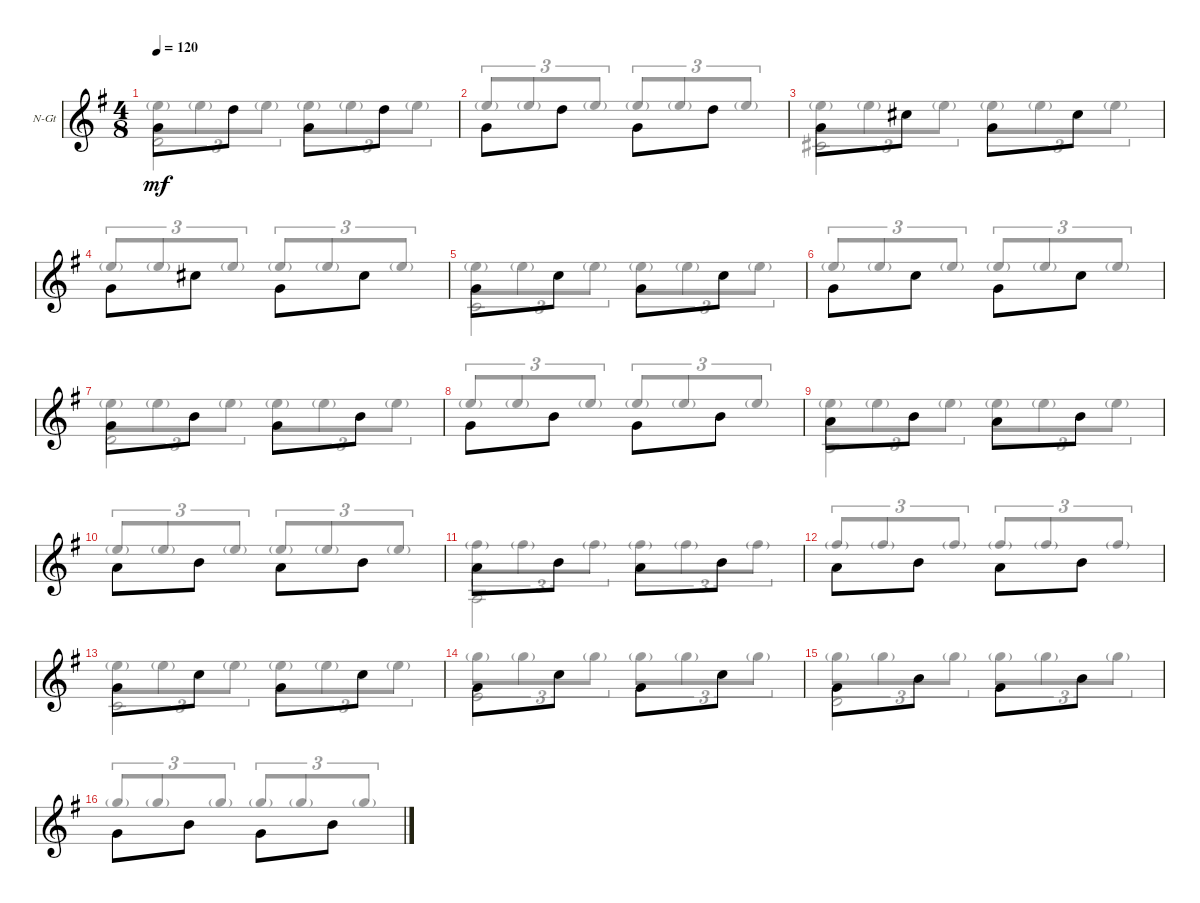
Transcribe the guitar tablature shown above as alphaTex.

\defaultSystemsLayout 4
\bracketExtendMode groupsimilarinstruments
\firstSystemTrackNameOrientation horizontal
\otherSystemsTrackNameOrientation horizontal
\track ("Nylon Guitar" "N-Gt") {instrument acousticguitarnylon}
\staff {score}
\tuning (E4 B3 G3 D3 A2 E2)
\voice
\ts (4 8)
\tempo 120
\clef g2
\scale
1.1715
\ks g
0.3.8{dy mf instrument acousticguitarnylon beam invert} 3.2.8 0.3.8{beam invert} 3.2.8 |
\scale
0.91425 0.3.8{beam invert} 3.2.8 0.3.8{beam invert} 3.2.8 |
\scale
0.91425 0.3.8{beam invert} 2.2.8 0.3.8{beam invert} 2.2.8 |
\scale
1.11097 0.3.8{beam invert} 2.2.8 0.3.8{beam invert} 2.2.8 |
\scale
0.944515 0.3.8{beam invert} 1.2.8 0.3.8{beam invert} 1.2.8 |
\scale
0.944515 0.3.8{beam invert} 1.2.8 0.3.8{beam invert} 1.2.8 |
\scale
1.11097 0.3.8{beam invert} 0.2.8 0.3.8{beam invert} 0.2.8 |
\scale
0.944515 0.3.8{beam invert} 0.2.8 0.3.8{beam invert} 0.2.8 |
\scale
0.944515 2.3.8{beam invert} 0.2.8 2.3.8{beam invert} 0.2.8 |
\scale
1.11097 2.3.8{beam invert} 0.2.8 2.3.8{beam invert} 0.2.8 |
\scale
0.944515 2.3.8{beam invert} 0.2.8 2.3.8{beam invert} 0.2.8 |
\scale
0.944515 2.3.8{beam invert} 0.2.8 2.3.8{beam invert} 0.2.8 |
\scale
1.11097 0.3.8{beam invert} 1.2.8 0.3.8{beam invert} 1.2.8 |
\scale
0.944515 0.3.8{beam invert} 1.2.8 0.3.8{beam invert} 1.2.8 |
\scale
0.944515 0.3.8{beam invert} 0.2.8 0.3.8{beam invert} 0.2.8 |
\scale
1.11097 0.3.8{beam invert} 0.2.8 0.3.8{beam invert} 0.2.8
\voice
\clef g2
\ottava regular
\simile none
\scale
1.1715
\ks g
0.1{g}.8{tu (3 2) dy mf} 0.1{g}.8{tu (3 2)} 0.1{g}.8{tu (3 2)} 0.1{g}.8{tu (3 2)} 0.1{g}.8{tu (3 2)} 0.1{g}.8{tu (3 2)} |
\scale
0.91425 0.1{g}.8{tu (3 2) beam invert} 0.1{g}.8{tu (3 2)} 0.1{g}.8{tu (3 2)} 0.1{g}.8{tu (3 2) beam invert} 0.1{g}.8{tu (3 2)} 0.1{g}.8{tu (3 2)} |
\scale
0.91425 0.1{g}.8{tu (3 2)} 0.1{g}.8{tu (3 2)} 0.1{g}.8{tu (3 2)} 0.1{g}.8{tu (3 2)} 0.1{g}.8{tu (3 2)} 0.1{g}.8{tu (3 2)} |
\scale
1.11097 0.1{g}.8{tu (3 2) beam invert} 0.1{g}.8{tu (3 2)} 0.1{g}.8{tu (3 2)} 0.1{g}.8{tu (3 2) beam invert} 0.1{g}.8{tu (3 2)} 0.1{g}.8{tu (3 2)} |
\scale
0.944515 0.1{g}.8{tu (3 2)} 0.1{g}.8{tu (3 2)} 0.1{g}.8{tu (3 2)} 0.1{g}.8{tu (3 2)} 0.1{g}.8{tu (3 2)} 0.1{g}.8{tu (3 2)} |
\scale
0.944515 0.1{g}.8{tu (3 2) beam invert} 0.1{g}.8{tu (3 2)} 0.1{g}.8{tu (3 2)} 0.1{g}.8{tu (3 2) beam invert} 0.1{g}.8{tu (3 2)} 0.1{g}.8{tu (3 2)} |
\scale
1.11097 0.1{g}.8{tu (3 2)} 0.1{g}.8{tu (3 2)} 0.1{g}.8{tu (3 2)} 0.1{g}.8{tu (3 2)} 0.1{g}.8{tu (3 2)} 0.1{g}.8{tu (3 2)} |
\scale
0.944515 0.1{g}.8{tu (3 2) beam invert} 0.1{g}.8{tu (3 2)} 0.1{g}.8{tu (3 2)} 0.1{g}.8{tu (3 2) beam invert} 0.1{g}.8{tu (3 2)} 0.1{g}.8{tu (3 2)} |
\scale
0.944515 0.1{g}.8{tu (3 2)} 0.1{g}.8{tu (3 2)} 0.1{g}.8{tu (3 2)} 0.1{g}.8{tu (3 2)} 0.1{g}.8{tu (3 2)} 0.1{g}.8{tu (3 2)} |
\scale
1.11097 0.1{g}.8{tu (3 2) beam invert} 0.1{g}.8{tu (3 2)} 0.1{g}.8{tu (3 2)} 0.1{g}.8{tu (3 2) beam invert} 0.1{g}.8{tu (3 2)} 0.1{g}.8{tu (3 2)} |
\scale
0.944515 2.1{g}.8{tu (3 2)} 2.1{g}.8{tu (3 2)} 2.1{g}.8{tu (3 2)} 2.1{g}.8{tu (3 2)} 2.1{g}.8{tu (3 2)} 2.1{g}.8{tu (3 2)} |
\scale
0.944515 2.1{g}.8{tu (3 2) beam invert} 2.1{g}.8{tu (3 2)} 2.1{g}.8{tu (3 2)} 2.1{g}.8{tu (3 2) beam invert} 2.1{g}.8{tu (3 2)} 2.1{g}.8{tu (3 2)} |
\scale
1.11097 0.1{g}.8{tu (3 2)} 0.1{g}.8{tu (3 2)} 0.1{g}.8{tu (3 2)} 0.1{g}.8{tu (3 2)} 0.1{g}.8{tu (3 2)} 0.1{g}.8{tu (3 2)} |
\scale
0.944515 3.1{g}.8{tu (3 2)} 3.1{g}.8{tu (3 2)} 3.1{g}.8{tu (3 2)} 3.1{g}.8{tu (3 2)} 3.1{g}.8{tu (3 2)} 3.1{g}.8{tu (3 2)} |
\scale
0.944515 3.1{g}.8{tu (3 2)} 3.1{g}.8{tu (3 2)} 3.1{g}.8{tu (3 2)} 3.1{g}.8{tu (3 2)} 3.1{g}.8{tu (3 2)} 3.1{g}.8{tu (3 2)} |
\scale
1.11097 3.1{g}.8{tu (3 2) beam invert} 3.1{g}.8{tu (3 2)} 3.1{g}.8{tu (3 2)} 3.1{g}.8{tu (3 2) beam invert} 3.1{g}.8{tu (3 2)} 3.1{g}.8{tu (3 2)}
\voice
\clef g2
\ottava regular
\simile none
\scale
1.1715
\ks g
0.4.2{dy mf} |
\scale
0.91425 |
\scale
0.91425 4.5.2 |
\scale
1.11097 |
\scale
0.944515 3.5.2 |
\scale
0.944515 |
\scale
1.11097 0.4.2 |
\scale
0.944515 |
\scale
0.944515 2.5.2 |
\scale
1.11097 |
\scale
0.944515 0.5.2 |
\scale
0.944515 |
\scale
1.11097 3.5.2 |
\scale
0.944515 2.4.2 |
\scale
0.944515 0.4.2 |
\scale
1.11097
